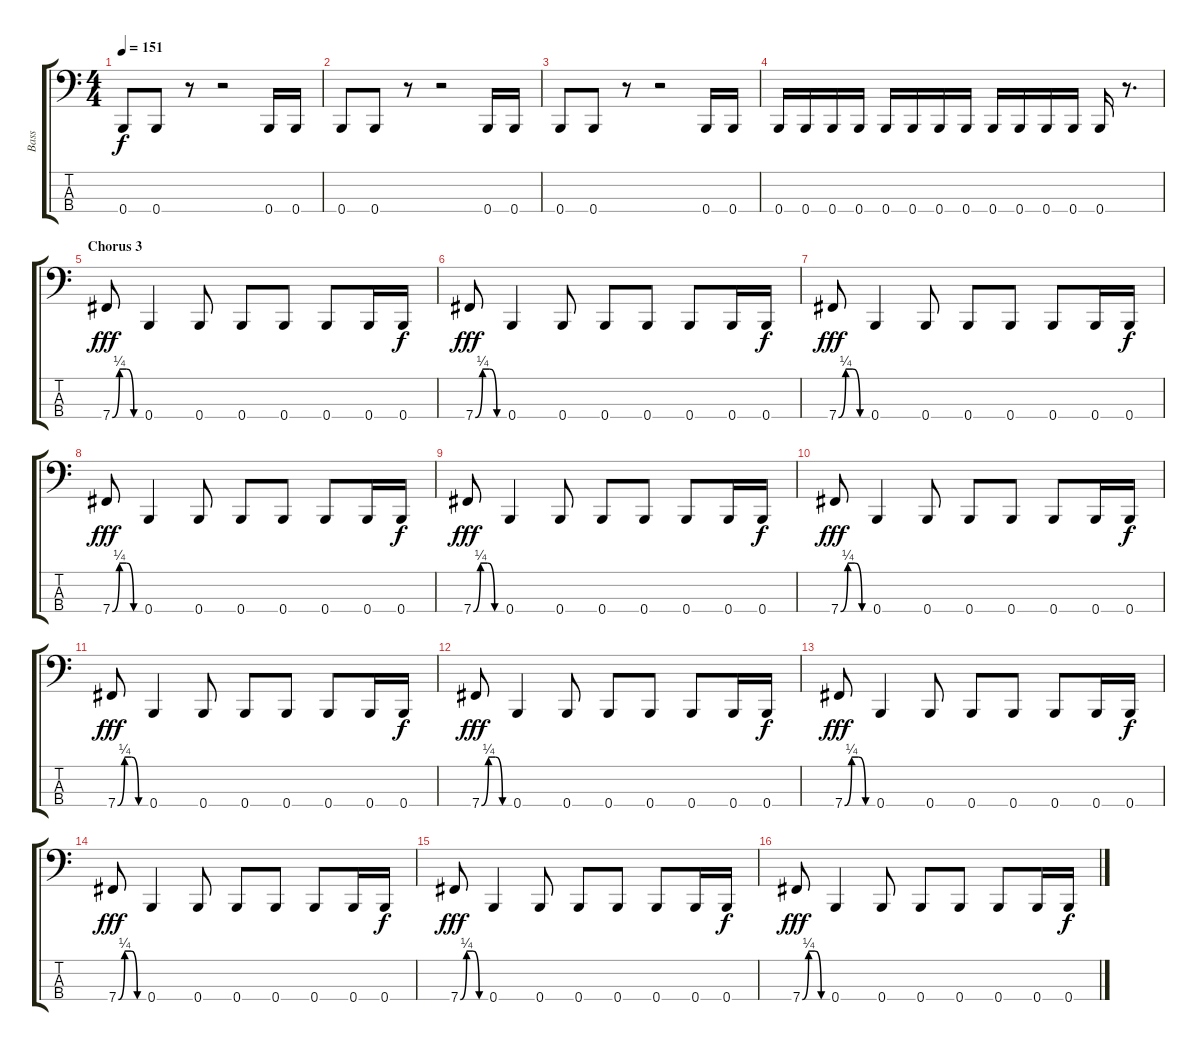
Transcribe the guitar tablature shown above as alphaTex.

\track ("Bass" "Bass") {instrument electricbassfinger}
\staff {score tabs}
\tuning (E2 B1 Gb1 B0) {hide}
\ts (4 4)
\tempo 151
\clef f4
\ks c
0.4.8{dy f} 0.4.8 r.8 r.2 0.4.16 0.4.16 |
0.4.8 0.4.8 r.8 r.2 0.4.16 0.4.16 |
0.4.8 0.4.8 r.8 r.2 0.4.16 0.4.16 |
0.4.16 0.4.16 0.4.16 0.4.16 0.4.16 0.4.16 0.4.16 0.4.16 0.4.16 0.4.16 0.4.16 0.4.16 0.4.16 r.8{d} |
\section ("" "Chorus 3")
7.4{be (custom 0 0 15 1 30 1 45 0 60 0)}.8{dy fff} 0.4.4 0.4.8 0.4.8 0.4.8 0.4.8 0.4.16 0.4.16{dy f} |
7.4{be (custom 0 0 15 1 30 1 45 0 60 0)}.8{dy fff} 0.4.4 0.4.8 0.4.8 0.4.8 0.4.8 0.4.16 0.4.16{dy f} |
7.4{be (custom 0 0 15 1 30 1 45 0 60 0)}.8{dy fff} 0.4.4 0.4.8 0.4.8 0.4.8 0.4.8 0.4.16 0.4.16{dy f} |
7.4{be (custom 0 0 15 1 30 1 45 0 60 0)}.8{dy fff} 0.4.4 0.4.8 0.4.8 0.4.8 0.4.8 0.4.16 0.4.16{dy f} |
7.4{be (custom 0 0 15 1 30 1 45 0 60 0)}.8{dy fff} 0.4.4 0.4.8 0.4.8 0.4.8 0.4.8 0.4.16 0.4.16{dy f} |
7.4{be (custom 0 0 15 1 30 1 45 0 60 0)}.8{dy fff} 0.4.4 0.4.8 0.4.8 0.4.8 0.4.8 0.4.16 0.4.16{dy f} |
7.4{be (custom 0 0 15 1 30 1 45 0 60 0)}.8{dy fff} 0.4.4 0.4.8 0.4.8 0.4.8 0.4.8 0.4.16 0.4.16{dy f} |
7.4{be (custom 0 0 15 1 30 1 45 0 60 0)}.8{dy fff} 0.4.4 0.4.8 0.4.8 0.4.8 0.4.8 0.4.16 0.4.16{dy f} |
7.4{be (custom 0 0 15 1 30 1 45 0 60 0)}.8{dy fff} 0.4.4 0.4.8 0.4.8 0.4.8 0.4.8 0.4.16 0.4.16{dy f} |
7.4{be (custom 0 0 15 1 30 1 45 0 60 0)}.8{dy fff} 0.4.4 0.4.8 0.4.8 0.4.8 0.4.8 0.4.16 0.4.16{dy f} |
7.4{be (custom 0 0 15 1 30 1 45 0 60 0)}.8{dy fff} 0.4.4 0.4.8 0.4.8 0.4.8 0.4.8 0.4.16 0.4.16{dy f} |
7.4{be (custom 0 0 15 1 30 1 45 0 60 0)}.8{dy fff} 0.4.4 0.4.8 0.4.8 0.4.8 0.4.8 0.4.16 0.4.16{dy f}
